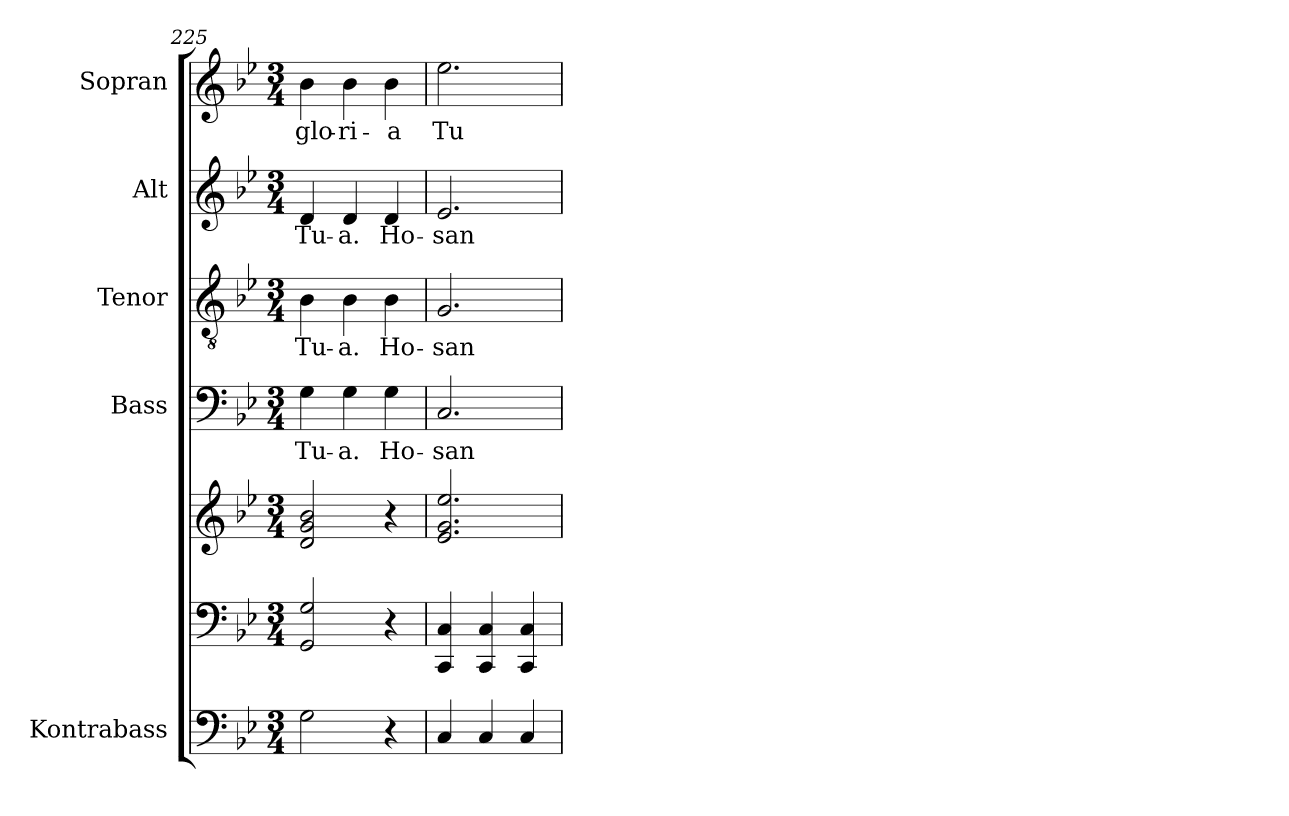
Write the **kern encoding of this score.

**kern	**kern	**kern	**kern	**text	**kern	**text	**kern	**text	**kern	**text
*part6	*part5	*part5	*part4	*part4	*part3	*part3	*part2	*part2	*part1	*part1
*staff7	*staff6	*staff5	*staff4	*staff4	*staff3	*staff3	*staff2	*staff2	*staff1	*staff1
*I"Kontrabass	*	*	*I"Bass	*	*I"Tenor	*	*I"Alt	*	*I"Sopran	*
*I'Kb.	*	*	*I'B.	*	*I'T.	*	*I'A.	*	*I'S.	*
*clefF4	*clefF4	*clefG2	*clefF4	*	*clefGv2	*	*clefG2	*	*clefG2	*
*ITrd7c12	*	*	*	*	*	*	*	*	*	*
*k[b-e-]	*k[b-e-]	*k[b-e-]	*k[b-e-]	*	*k[b-e-]	*	*k[b-e-]	*	*k[b-e-]	*
*B-:	*B-:	*B-:	*B-:	*	*B-:	*	*B-:	*	*B-:	*
*M3/4	*M3/4	*M3/4	*M3/4	*	*M3/4	*	*M3/4	*	*M3/4	*
=225	=225	=225	=225	=225	=225	=225	=225	=225	=225	=225
!	!	!	!	!LO:LY:b	!	!LO:LY:b	!	!LO:LY:b	!	!LO:LY:b
2GG\	2GG/ 2G/	2d/ 2g/ 2b-/	4G\	Tu-	4B-\	Tu-	4d/	Tu-	4b-\	glo-
!	!	!	!	!LO:LY:b	!	!LO:LY:b	!	!LO:LY:b	!	!LO:LY:b
.	.	.	4G\	-a.	4B-\	-a.	4d/	-a.	4b-\	-ri-
!	!	!	!	!LO:LY:b	!	!LO:LY:b	!	!LO:LY:b	!	!LO:LY:b
4r	4r	4r	4G\	Ho-	4B-\	Ho-	4d/	Ho-	4b-\	-a
=226	=226	=226	=226	=226	=226	=226	=226	=226	=226	=226
!	!	!	!	!LO:LY:b	!	!LO:LY:b	!	!LO:LY:b	!	!LO:LY:b
4CC/	4CC/ 4C/	2.e-/ 2.g/ 2.ee-/	2.C/	-san-	2.G/	-san-	2.e-/	-san-	2.ee-\	Tu-
4CC/	4CC/ 4C/	.	.	.	.	.	.	.	.	.
4CC/	4CC/ 4C/	.	.	.	.	.	.	.	.	.
=	=	=	=	=	=	=	=	=	=	=
*-	*-	*-	*-	*-	*-	*-	*-	*-	*-	*-
